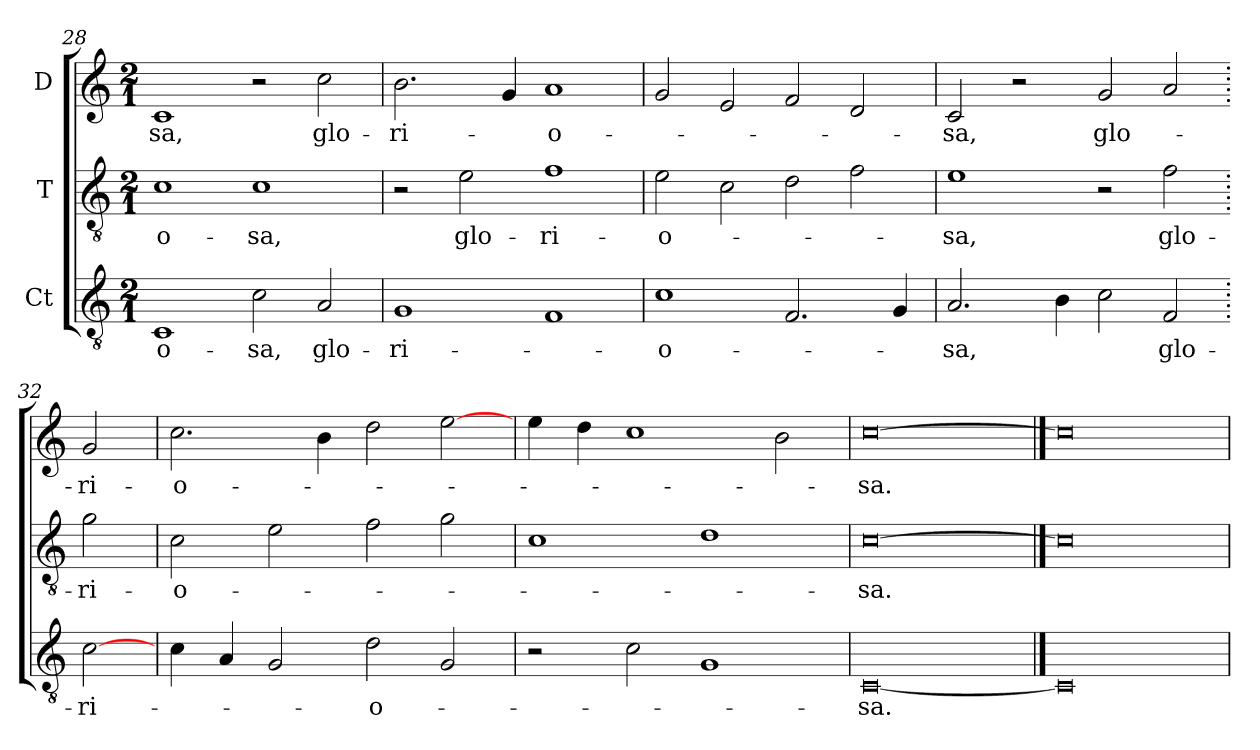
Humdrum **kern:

**kern	**text	**kern	**text	**kern	**text
*part3	*part3	*part2	*part2	*part1	*part1
*staff3	*staff3	*staff2	*staff2	*staff1	*staff1
*I"Ct	*	*I"T	*	*I"D	*
*clefGv2	*	*clefGv2	*	*clefG2	*
*ITrd7c12	*	*ITrd7c12	*	*	*
*k[]	*	*k[]	*	*k[]	*
*C:	*	*C:	*	*C:	*
*M2/1	*	*M2/1	*	*M2/1	*
=28	=28	=28	=28	=28	=28
!	!LO:LY:b:color=#000000	!	!	!	!
!	!	!	!LO:LY:b:color=#000000	!	!
!	!	!	!	!	!LO:LY:b:color=#000000
1CCi/	-o-	1Ci\	-o-	1ci/	-sa,
!	!LO:LY:b:color=#000000	!	!	!	!
!	!	!	!LO:LY:b:color=#000000	!	!
2Ci\	-sa,	1Ci\	-sa,	2r	.
!	!LO:LY:b:color=#000000	!	!	!	!
!	!	!	!	!	!LO:LY:b:color=#000000
2AAi/	glo-	.	.	2cci\	glo-
=29	=29	=29	=29	=29	=29
!	!LO:LY:b:color=#000000	!	!	!	!
!	!	!	!	!	!LO:LY:b:color=#000000
1GGi/	-ri-	2r	.	2.bi\	-ri-
!	!	!	!LO:LY:b:color=#000000	!	!
.	.	2Ei\	glo-	.	.
.	.	.	.	4gi/	.
!	!	!	!LO:LY:b:color=#000000	!	!
!	!	!	!	!	!LO:LY:b:color=#000000
1FFi/	.	1Fi\	-ri-	1ai/	-o-
=30	=30	=30	=30	=30	=30
!	!LO:LY:b:color=#000000	!	!	!	!
!	!	!	!LO:LY:b:color=#000000	!	!
1Ci\	-o-	2Ei\	-o-	2gi/	.
.	.	2Ci\	.	2ei/	.
2.FFi/	.	2Di\	.	2fi/	.
.	.	2Fi\	.	2di/	.
4GGi/	.	.	.	.	.
!!LO:LB:g=z
=31	=31	=31	=31	=31	=31
!	!LO:LY:b:color=#000000	!	!	!	!
!	!	!	!LO:LY:b:color=#000000	!	!
!	!	!	!	!	!LO:LY:b:color=#000000
2.AAi/	-sa,	1Ei\	-sa,	2ci/	-sa,
.	.	.	.	2r	.
4BBi\	.	.	.	.	.
!	!	!	!	!	!LO:LY:b:color=#000000
2Ci\	.	2r	.	2gi/	glo-
!	!LO:LY:b:color=#000000	!	!	!	!
!	!	!	!LO:LY:b:color=#000000	!	!
2FFi/	glo-	2Fi\	glo-	2ai/	.
=32.	=32.	=32.	=32.	=32.	=32.
!	!LO:LY:b:color=#000000	!	!	!	!
!	!	!	!LO:LY:b:color=#000000	!	!
!	!	!	!	!	!LO:LY:b:color=#000000
[2Ci\	-ri-	2Gi\	-ri-	2gi/	-ri-
=33	=33	=33	=33	=33	=33
!	!	!	!LO:LY:b:color=#000000	!	!
!	!	!	!	!	!LO:LY:b:color=#000000
4Ci\	.	2Ci\	-o-	2.cci\	-o-
4AAi/	.	.	.	.	.
2GGi/	.	2Ei\	.	.	.
.	.	.	.	4bi\	.
!	!LO:LY:b:color=#000000	!	!	!	!
2Di\	-o-	2Fi\	.	2ddi\	.
2GGi/	.	2Gi\	.	[2eei\	.
=34	=34	=34	=34	=34	=34
2r	.	1Ci\	.	4eei\	.
.	.	.	.	4ddi\	.
2Ci\	.	.	.	1cci\	.
1GGi/	.	1Di\	.	.	.
.	.	.	.	2bi\	.
=35	=35	=35	=35	=35	=35
!	!LO:LY:b:color=#000000	!	!	!	!
!	!	!	!LO:LY:b:color=#000000	!	!
!	!	!	!	!	!LO:LY:b:color=#000000
[0CCi/	-sa.	[0Ci\	-sa.	[0cci\	-sa.
==36	==36	==36	==36	==36	==36
0CCi/]	.	0Ci\]	.	0cci\]	.
=	=	=	=	=	=
*-	*-	*-	*-	*-	*-
